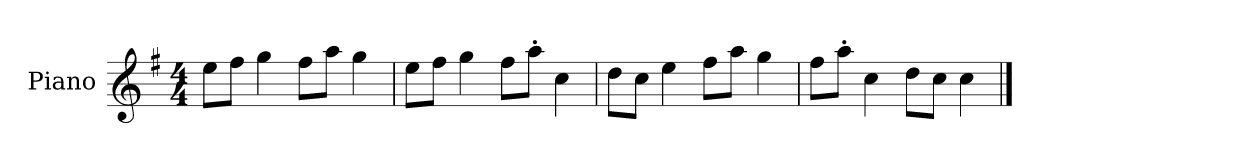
**kern
*part1
*staff1
*I"Piano
*I'P-no
*clefG2
*k[f#]
*M4/4
*MM90
=1
8ee\L
8ff#\J
4gg\
8ff#\L
8aa\J
4gg\
=2
8ee\L
8ff#\J
4gg\
8ff#\L
8aa'\J
4cc\
=3
8dd\L
8cc\J
4ee\
8ff#\L
8aa\J
4gg\
=4
8ff#\L
8aa'\J
4cc\
8dd\L
8cc\J
4cc\
==
*-
